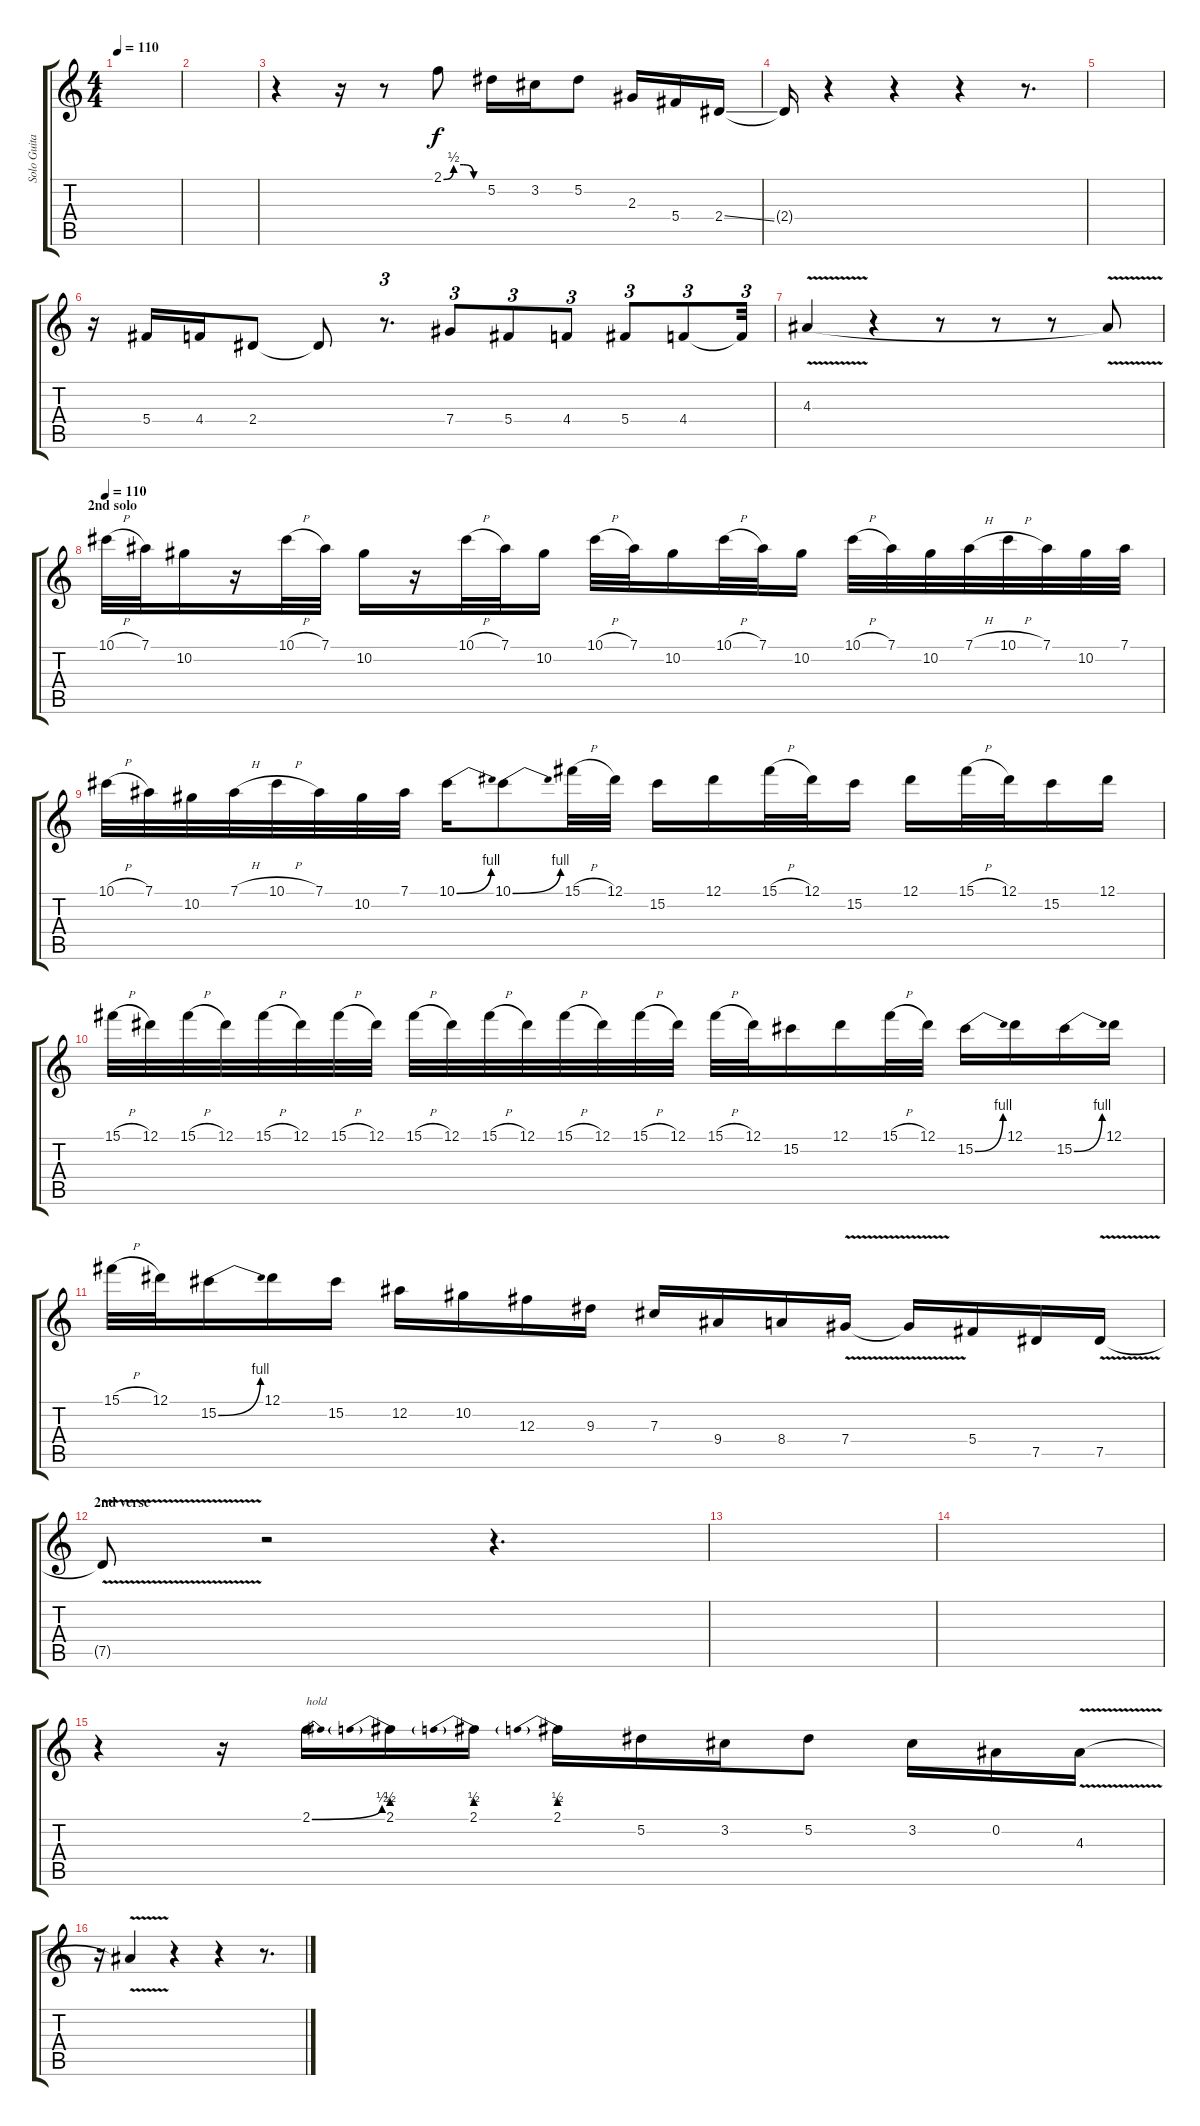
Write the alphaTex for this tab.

\track ("Solo Guitar" "Solo Guita") {instrument distortionguitar}
\staff {score tabs}
\tuning (Eb4 Bb3 Gb3 Db3 Ab2 Eb2) {hide}
\ts (4 4)
\tempo 110
\clef g2
\ks c
|
|
r.4 r.16 r.8 2.1{be (custom 0 0 15 2 30 2 45 0 60 0)}.8 5.2.16 3.2.16 5.2.8 2.3.16 5.4.16 2.4{ss}.16 |
2.4{t}.16 r.4 r.4 r.4 r.8{d} |
|
r.16 5.4.16 4.4.16 2.4.8 2.4{t}.8 r.8{d tu (3 2)} 7.4.8{tu (3 2)} 5.4.8{tu (3 2)} 4.4.8{tu (3 2)} 5.4.8{tu (3 2)} 4.4.8{tu (3 2)} 4.4{t}.32{tu (3 2)} |
4.3{v}.4 r.4 r.8 r.8 r.8 4.3{t}.8 |
\section ("" "2nd solo")
\tempo 110
10.1{h}.32 7.1.32 10.2.16 r.16 10.1{h}.32 7.1.32 10.2.16 r.16 10.1{h}.32 7.1.32 10.2.16 10.1{h}.32 7.1.32 10.2.16 10.1{h}.32 7.1.32 10.2.16 10.1{h}.32 7.1.32 10.2.32 7.1{h}.32 10.1{h}.32 7.1.32 10.2.32 7.1.32 |
10.1{h}.32 7.1.32 10.2.32 7.1{h}.32 10.1{h}.32 7.1.32 10.2.32 7.1.32 10.1{be (bend 0 0 60 4)}.16 10.1{be (bend 0 0 60 4)}.8 15.1{h}.32 12.1.32 15.2.16 12.1.16 15.1{h}.32 12.1.32 15.2.16 12.1.16 15.1{h}.32 12.1.32 15.2.16 12.1.16 |
15.1{h}.32 12.1.32 15.1{h}.32 12.1.32 15.1{h}.32 12.1.32 15.1{h}.32 12.1.32 15.1{h}.32 12.1.32 15.1{h}.32 12.1.32 15.1{h}.32 12.1.32 15.1{h}.32 12.1.32 15.1{h}.32 12.1.32 15.2.16 12.1.16 15.1{h}.32 12.1.32 15.2{be (bend 0 0 60 4)}.16 12.1.16 15.2{be (bend 0 0 60 4)}.16 12.1.16 |
15.1{h}.32 12.1.32 15.2{be (bend 0 0 60 4)}.16 12.1.16 15.2.16 12.2.16 10.2.16 12.3.16 9.3.16 7.3.16 9.4.16 8.4.16 7.4{v}.16 7.4{t}.16 5.4.16 7.5.16 7.5{v}.16 |
\section ("" "2nd verse")
7.5{t}.8 r.2 r.4{d} |
|
|
r.4 r.16 2.1{be (bend 0 0 60 2)}.16{txt "hold"} 2.1{be (prebend 0 2 60 2)}.16 2.1{be (prebend 0 2 60 2)}.16 2.1{be (prebend 0 2 60 2)}.16 5.2.16 3.2.16 5.2.8 3.2.16 0.2.16 4.3{v}.16 |
r.16 4.3{t}.4 r.4 r.4 r.8{d}
